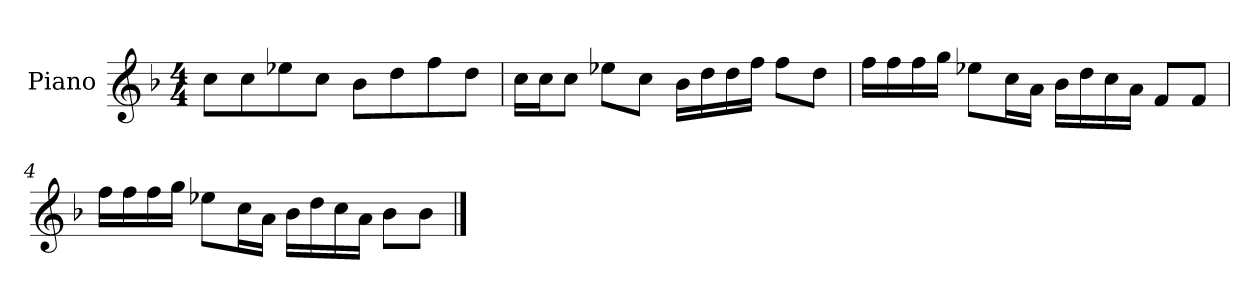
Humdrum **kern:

**kern
*part1
*staff1
*I"Piano
*I'P-no
*clefG2
*k[b-]
*M4/4
*MM90
=1
8cc\L
8cc\
8ee-X\
8cc\J
8b-\L
8dd\
8ff\
8dd\J
=2
16cc\LL
16cc\J
8cc\J
8ee-X\L
8cc\J
16b-\LL
16dd\
16dd\
16ff\JJ
8ff\L
8dd\J
=3
16ff\LL
16ff\
16ff\
16gg\JJ
8ee-X\L
16cc\L
16a\JJ
16b-\LL
16dd\
16cc\
16a\JJ
8f/L
8f/J
!!LO:LB:g=z
=4
16ff\LL
16ff\
16ff\
16gg\JJ
8ee-X\L
16cc\L
16a\JJ
16b-\LL
16dd\
16cc\
16a\JJ
8b-\L
8b-\J
==
*-
